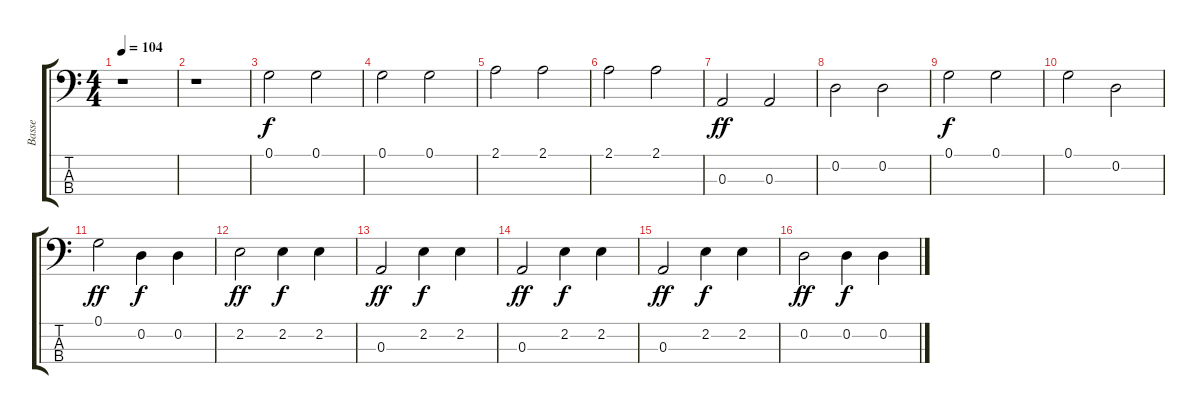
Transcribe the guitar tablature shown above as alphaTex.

\track ("Basse" "Basse") {instrument electricbasspick}
\staff {score tabs}
\tuning (G2 D2 A1 E1) {hide}
\ts (4 4)
\tempo 104
\clef f4
\ks c
r.1{dy f instrument electricbasspick} |
r.1 |
0.1.2 0.1.2 |
0.1.2 0.1.2 |
2.1.2 2.1.2 |
2.1.2 2.1.2 |
0.3.2{dy ff} 0.3.2 |
0.2.2 0.2.2 |
0.1.2{dy f} 0.1.2 |
0.1.2 0.2.2 |
0.1.2{dy ff} 0.2.4{dy f} 0.2.4 |
2.2.2{dy ff} 2.2.4{dy f} 2.2.4 |
0.3.2{dy ff} 2.2.4{dy f} 2.2.4 |
0.3.2{dy ff} 2.2.4{dy f} 2.2.4 |
0.3.2{dy ff} 2.2.4{dy f} 2.2.4 |
0.2.2{dy ff} 0.2.4{dy f} 0.2.4
